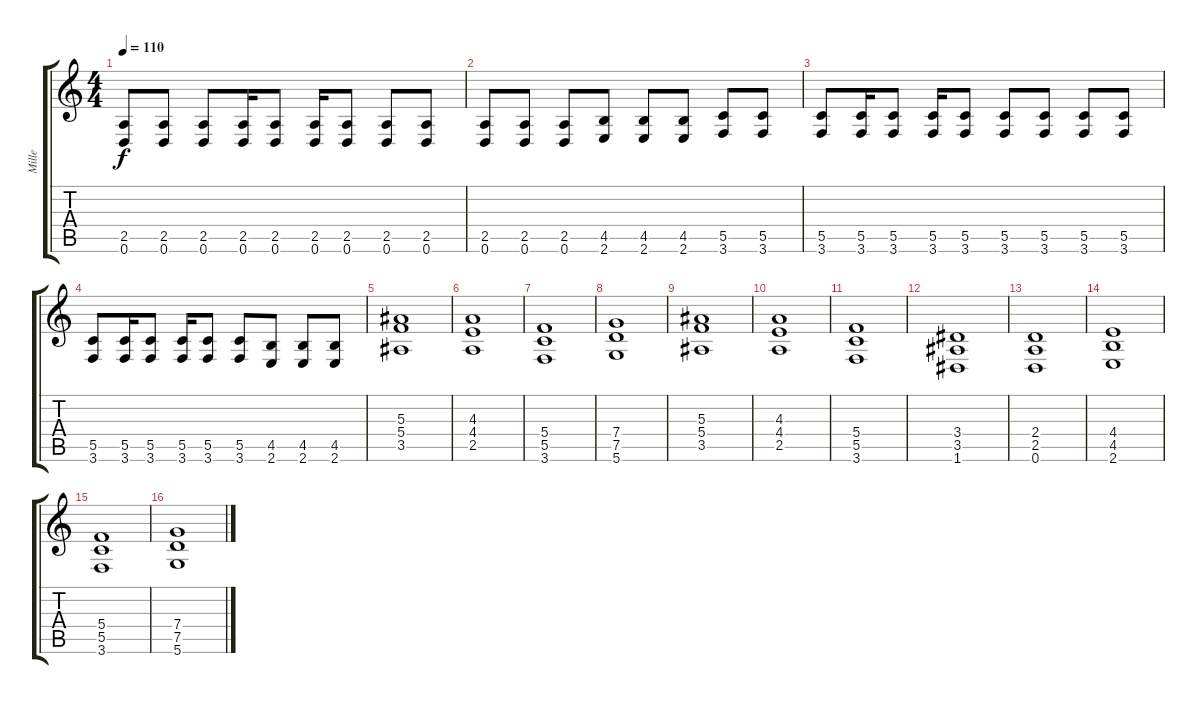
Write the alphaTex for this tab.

\track ("Mille" "Mille") {instrument distortionguitar}
\staff {score tabs}
\tuning (D4 A3 F3 C3 G2 D2) {hide}
\ts (4 4)
\tempo 110
\clef g2
\ks c
(2.5 0.6).8{dy f} (2.5 0.6).8 (2.5 0.6).8 (2.5 0.6).16 (2.5 0.6).8 (2.5 0.6).16 (2.5 0.6).8 (2.5 0.6).8 (2.5 0.6).8 |
(2.5 0.6).8 (2.5 0.6).8 (2.5 0.6).8 (4.5 2.6).8 (4.5 2.6).8 (4.5 2.6).8 (5.5 3.6).8 (5.5 3.6).8 |
(5.5 3.6).8 (5.5 3.6).16 (5.5 3.6).8 (5.5 3.6).16 (5.5 3.6).8 (5.5 3.6).8 (5.5 3.6).8 (5.5 3.6).8 (5.5 3.6).8 |
(5.5 3.6).8 (5.5 3.6).16 (5.5 3.6).8 (5.5 3.6).16 (5.5 3.6).8 (5.5 3.6).8 (4.5 2.6).8 (4.5 2.6).8 (4.5 2.6).8 |
(5.3 5.4 3.5).1 |
(4.3 4.4 2.5).1 |
(5.4 5.5 3.6).1 |
(7.4 7.5 5.6).1 |
(5.3 5.4 3.5).1 |
(4.3 4.4 2.5).1 |
(5.4 5.5 3.6).1 |
(3.4 3.5 1.6).1 |
(2.4 2.5 0.6).1 |
(4.4 4.5 2.6).1 |
(5.4 5.5 3.6).1 |
(7.4 7.5 5.6).1
